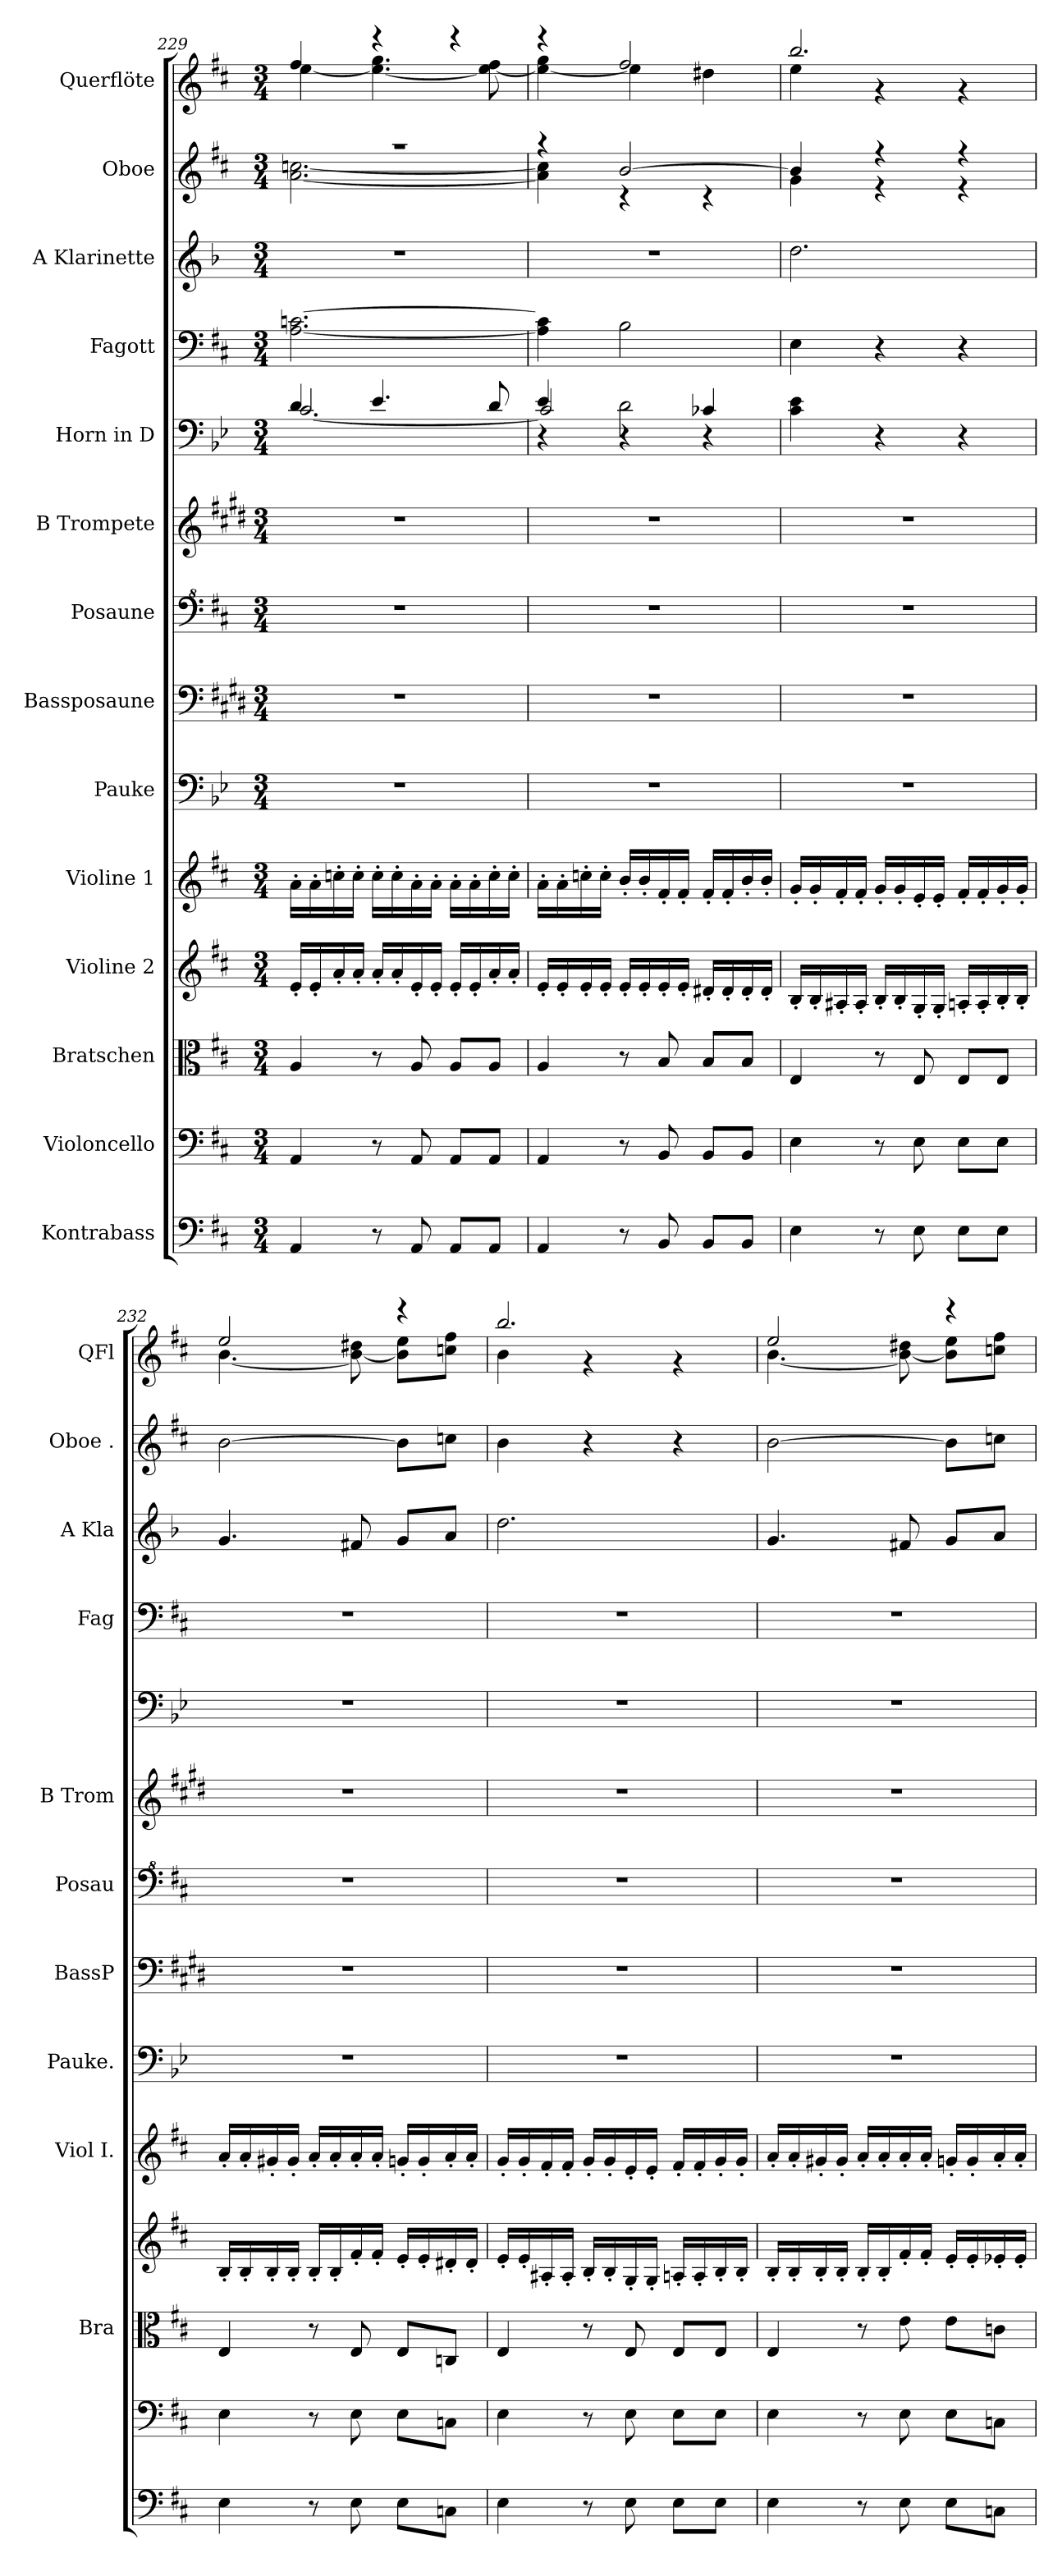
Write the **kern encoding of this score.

**kern	**kern	**kern	**kern	**kern	**kern	**kern	**kern	**kern	**kern	**kern	**kern	**kern	**kern
*part14	*part13	*part12	*part11	*part10	*part9	*part8	*part7	*part6	*part5	*part4	*part3	*part2	*part1
*staff14	*staff13	*staff12	*staff11	*staff10	*staff9	*staff8	*staff7	*staff6	*staff5	*staff4	*staff3	*staff2	*staff1
*I"Kontrabass	*I"Violoncello	*I"Bratschen	*I"Violine 2	*I"Violine 1	*I"Pauke	*I"Bassposaune	*I"Posaune	*I"B Trompete	*I"Horn in D	*I"Fagott	*I"A Klarinette	*I"Oboe	*I"Querflöte
*	*	*I'Bra	*	*I'Viol I.	*I'Pauke.	*I'BassP	*I'Posau	*I'B Trom	*	*I'Fag	*I'A Kla	*I'Oboe .	*I'QFl
*clefF4	*clefF4	*clefC3	*clefG2	*clefG2	*clefF4	*clefF4	*clefF^4	*clefG2	*clefF4	*clefF4	*clefG2	*clefG2	*clefG2
*ITrd7c12	*	*	*	*	*ITrd-2c-4	*ITrd1c2	*	*ITrd1c2	*ITrd-2c-4	*	*ITrd2c3	*	*
*k[f#c#]	*k[f#c#]	*k[f#c#]	*k[f#c#]	*k[f#c#]	*k[f#c#]	*k[f#c#]	*k[f#c#]	*k[f#c#]	*k[f#c#]	*k[f#c#]	*k[f#c#]	*k[f#c#]	*k[f#c#]
*M3/4	*M3/4	*M3/4	*M3/4	*M3/4	*M3/4	*M3/4	*M3/4	*M3/4	*M3/4	*M3/4	*M3/4	*M3/4	*M3/4
=229	=229	=229	=229	=229	=229	=229	=229	=229	=229	=229	=229	=229	=229
*	*	*	*	*	*	*	*	*	*^	*	*	*^	*^
4AAA/	4AA/	4A/	16e'/LL	16a'\LL	2.r	2.r	2.r	2.r	4f#/	[2.e/	[2.A\ [2.cn\	2.r	2.r	[2.a\ [2.ccn\	4ff#/	[4ee\
.	.	.	16e'/	16a'\	.	.	.	.	.	.	.	.	.	.	.	.
.	.	.	16a'/	16ccn'\	.	.	.	.	.	.	.	.	.	.	.	.
.	.	.	16a'/JJ	16cc'\JJ	.	.	.	.	.	.	.	.	.	.	.	.
8r	8r	8r	16a'/LL	16cc'\LL	.	.	.	.	4.g/	.	.	.	.	.	4r	4.ee\_ 4.gg\
.	.	.	16a'/	16cc'\	.	.	.	.	.	.	.	.	.	.	.	.
8AAA/	8AA/	8A/	16e'/	16a'\	.	.	.	.	.	.	.	.	.	.	.	.
.	.	.	16e'/JJ	16a'\JJ	.	.	.	.	.	.	.	.	.	.	.	.
8AAA/L	8AA/L	8A/L	16e'/LL	16a'\LL	.	.	.	.	.	.	.	.	.	.	4r	.
.	.	.	16e'/	16a'\	.	.	.	.	.	.	.	.	.	.	.	.
8AAA/J	8AA/J	8A/J	16a'/	16cc'\	.	.	.	.	8f#/	.	.	.	.	.	.	8ee\_ 8ff#\
.	.	.	16a'/JJ	16cc'\JJ	.	.	.	.	.	.	.	.	.	.	.	.
=230	=230	=230	=230	=230	=230	=230	=230	=230	=230	=230	=230	=230	=230	=230	=230	=230
*	*	*	*	*	*	*	*	*	*	*^	*	*	*	*	*	*
4AAA/	4AA/	4A/	16e'/LL	16a'\LL	2.r	2.r	2.r	2.r	4g/	4r	2e/]	4A\] 4c\]	2.r	4r	4a\] 4cc\]	4r	4ee\_ 4gg\
.	.	.	16e'/	16a'\	.	.	.	.	.	.	.	.	.	.	.	.	.
.	.	.	16e'/	16ccn'\	.	.	.	.	.	.	.	.	.	.	.	.	.
.	.	.	16e'/JJ	16cc'\JJ	.	.	.	.	.	.	.	.	.	.	.	.	.
8r	8r	8r	16e'/LL	16b'/LL	.	.	.	.	4r	2f#\	.	2B\	.	[2b/	4r	2ff#/	4ee\]
.	.	.	16e'/	16b'/	.	.	.	.	.	.	.	.	.	.	.	.	.
8BBB/	8BB/	8B/	16e'/	16f#'/	.	.	.	.	.	.	.	.	.	.	.	.	.
.	.	.	16e'/JJ	16f#'/JJ	.	.	.	.	.	.	.	.	.	.	.	.	.
8BBB/L	8BB/L	8B/L	16d#X'/LL	16f#'/LL	.	.	.	.	4e-X/	.	4r	.	.	.	4r	.	4dd#X\
.	.	.	16d#'/	16f#'/	.	.	.	.	.	.	.	.	.	.	.	.	.
8BBB/J	8BB/J	8B/J	16d#'/	16b'/	.	.	.	.	.	.	.	.	.	.	.	.	.
.	.	.	16d#'/JJ	16b'/JJ	.	.	.	.	.	.	.	.	.	.	.	.	.
*	*	*	*	*	*	*	*	*	*v	*v	*v	*	*	*	*	*	*
!!LO:PB:g=z	!!
=231	=231	=231	=231	=231	=231	=231	=231	=231	=231	=231	=231	=231	=231	=231	=231
4EE\	4E\	4E/	16B'/LL	16g'/LL	2.r	2.r	2.r	2.r	4e\ 4g\	4E\	2.b\	4b/]	4g\	2.bb/	4ee\
.	.	.	16B'/	16g'/	.	.	.	.	.	.	.	.	.	.	.
.	.	.	16A#X'/	16f#'/	.	.	.	.	.	.	.	.	.	.	.
.	.	.	16A#'/JJ	16f#'/JJ	.	.	.	.	.	.	.	.	.	.	.
8r	8r	8r	16B'/LL	16g'/LL	.	.	.	.	4r	4r	.	4r	4r	.	4r
.	.	.	16B'/	16g'/	.	.	.	.	.	.	.	.	.	.	.
8EE\	8E\	8E/	16G'/	16e'/	.	.	.	.	.	.	.	.	.	.	.
.	.	.	16G'/JJ	16e'/JJ	.	.	.	.	.	.	.	.	.	.	.
8EE\L	8E\L	8E/L	16An'/LL	16f#'/LL	.	.	.	.	4r	4r	.	4r	4r	.	4r
.	.	.	16A'/	16f#'/	.	.	.	.	.	.	.	.	.	.	.
8EE\J	8E\J	8E/J	16B'/	16g'/	.	.	.	.	.	.	.	.	.	.	.
.	.	.	16B'/JJ	16g'/JJ	.	.	.	.	.	.	.	.	.	.	.
*	*	*	*	*	*	*	*	*	*	*	*	*v	*v	*	*
=232	=232	=232	=232	=232	=232	=232	=232	=232	=232	=232	=232	=232	=232	=232
4EE\	4E\	4E/	16B'/LL	16a'/LL	2.r	2.r	2.r	2.r	2.r	2.r	4.e/	[2b\	2ee/	[4.b\
.	.	.	16B'/	16a'/	.	.	.	.	.	.	.	.	.	.
.	.	.	16B'/	16g#X'/	.	.	.	.	.	.	.	.	.	.
.	.	.	16B'/JJ	16g#'/JJ	.	.	.	.	.	.	.	.	.	.
8r	8r	8r	16B'/LL	16a'/LL	.	.	.	.	.	.	.	.	.	.
.	.	.	16B'/	16a'/	.	.	.	.	.	.	.	.	.	.
8EE\	8E\	8E/	16f#'/	16a'/	.	.	.	.	.	.	8d#X/	.	.	8b\_ 8dd#X\
.	.	.	16f#'/JJ	16a'/JJ	.	.	.	.	.	.	.	.	.	.
8EE\L	8E\L	8E/L	16e'/LL	16gn'/LL	.	.	.	.	.	.	8e/L	8b\L]	4r	8b\] 8ee\L
.	.	.	16e'/	16g'/	.	.	.	.	.	.	.	.	.	.
8CCn\J	8Cn\J	8Cn/J	16d#X'/	16a'/	.	.	.	.	.	.	8f#/J	8ccn\J	.	8ccn\ 8ff#\J
.	.	.	16d#'/JJ	16a'/JJ	.	.	.	.	.	.	.	.	.	.
!!LO:PB:g=z	!!
=233	=233	=233	=233	=233	=233	=233	=233	=233	=233	=233	=233	=233	=233	=233
4EE\	4E\	4E/	16e'/LL	16g'/LL	2.r	2.r	2.r	2.r	2.r	2.r	2.b\	4b\	2.bb/	4b\
.	.	.	16e'/	16g'/	.	.	.	.	.	.	.	.	.	.
.	.	.	16A#X'/	16f#'/	.	.	.	.	.	.	.	.	.	.
.	.	.	16A#'/JJ	16f#'/JJ	.	.	.	.	.	.	.	.	.	.
8r	8r	8r	16B'/LL	16g'/LL	.	.	.	.	.	.	.	4r	.	4r
.	.	.	16B'/	16g'/	.	.	.	.	.	.	.	.	.	.
8EE\	8E\	8E/	16G'/	16e'/	.	.	.	.	.	.	.	.	.	.
.	.	.	16G'/JJ	16e'/JJ	.	.	.	.	.	.	.	.	.	.
8EE\L	8E\L	8E/L	16An'/LL	16f#'/LL	.	.	.	.	.	.	.	4r	.	4r
.	.	.	16A'/	16f#'/	.	.	.	.	.	.	.	.	.	.
8EE\J	8E\J	8E/J	16B'/	16g'/	.	.	.	.	.	.	.	.	.	.
.	.	.	16B'/JJ	16g'/JJ	.	.	.	.	.	.	.	.	.	.
=234	=234	=234	=234	=234	=234	=234	=234	=234	=234	=234	=234	=234	=234	=234
4EE\	4E\	4E/	16B'/LL	16a'/LL	2.r	2.r	2.r	2.r	2.r	2.r	4.e/	[2b\	2ee/	[4.b\
.	.	.	16B'/	16a'/	.	.	.	.	.	.	.	.	.	.
.	.	.	16B'/	16g#X'/	.	.	.	.	.	.	.	.	.	.
.	.	.	16B'/JJ	16g#'/JJ	.	.	.	.	.	.	.	.	.	.
8r	8r	8r	16B'/LL	16a'/LL	.	.	.	.	.	.	.	.	.	.
.	.	.	16B'/	16a'/	.	.	.	.	.	.	.	.	.	.
8EE\	8E\	8e\	16f#'/	16a'/	.	.	.	.	.	.	8d#X/	.	.	8b\_ 8dd#X\
.	.	.	16f#'/JJ	16a'/JJ	.	.	.	.	.	.	.	.	.	.
8EE\L	8E\L	8e\L	16e'/LL	16gn'/LL	.	.	.	.	.	.	8e/L	8b\L]	4r	8b\] 8ee\L
.	.	.	16e'/	16g'/	.	.	.	.	.	.	.	.	.	.
8CCn\J	8Cn\J	8cn\J	16e-X'/	16a'/	.	.	.	.	.	.	8f#/J	8ccn\J	.	8ccn\ 8ff#\J
.	.	.	16e-'/JJ	16a'/JJ	.	.	.	.	.	.	.	.	.	.
*	*	*	*	*	*	*	*	*	*	*	*	*	*v	*v
=	=	=	=	=	=	=	=	=	=	=	=	=	=
*-	*-	*-	*-	*-	*-	*-	*-	*-	*-	*-	*-	*-	*-
